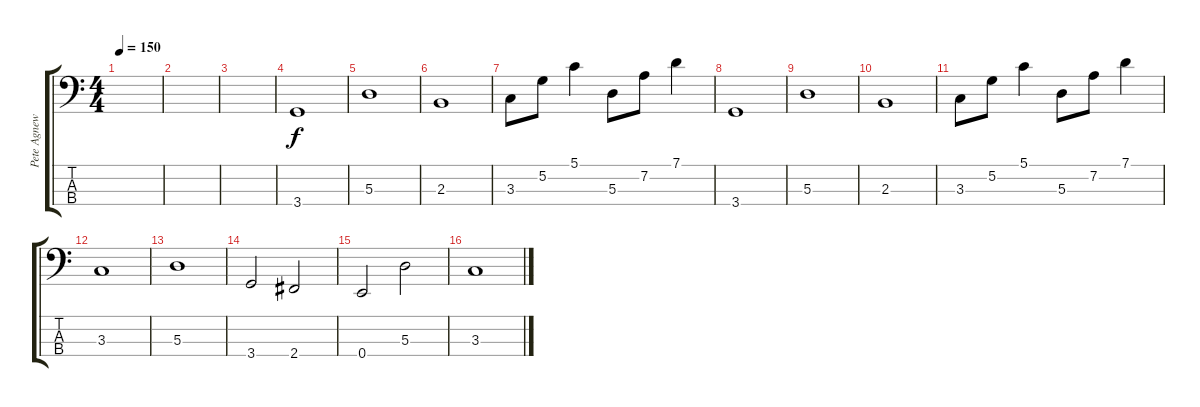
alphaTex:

\track ("Pete Agnew (bass)" "Pete Agnew") {instrument electricbasspick}
\staff {score tabs}
\tuning (G2 D2 A1 E1) {hide}
\ts (4 4)
\tempo 150
\clef f4
\ks c
|
|
|
3.4.1 |
5.3.1 |
2.3.1 |
3.3.8 5.2.8 5.1.4 5.3.8 7.2.8 7.1.4 |
3.4.1 |
5.3.1 |
2.3.1 |
3.3.8 5.2.8 5.1.4 5.3.8 7.2.8 7.1.4 |
3.3.1 |
5.3.1 |
3.4.2 2.4.2 |
0.4.2 5.3.2 |
3.3.1
